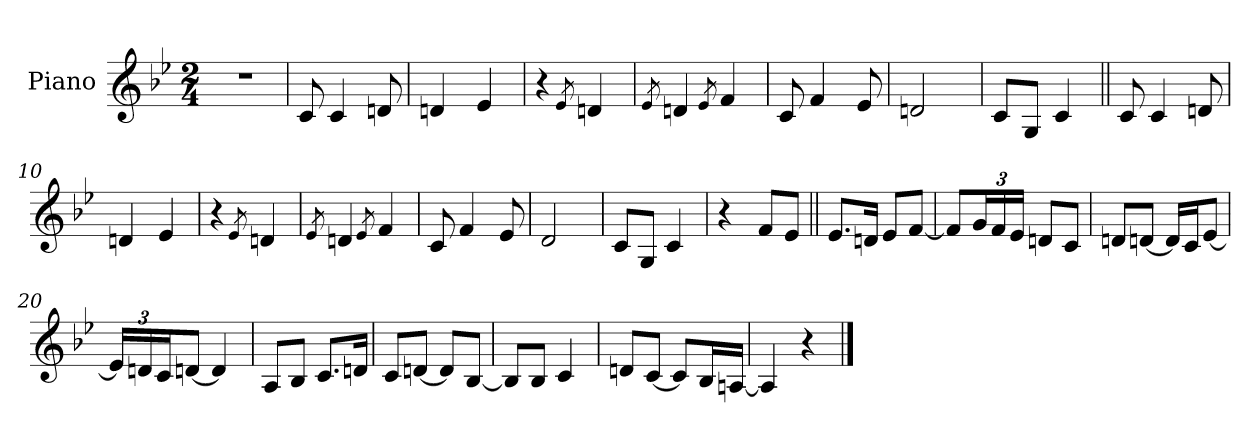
**kern
*part1
*staff1
*I"Piano
*I'Pno.
*clefG2
*k[b-e-]
*M2/4
*MM70
=1
2r
=2
8c
4c
8dn
=3
4dn
4e-
=4
4r
8qe-
4dn
=5
8qe-
4dn
8qe-
4f
=6
8c
4f
8e-
=7
2dn
=8
8c!L
8G!J
4c!
=9||
8c
4c
8dn
=10
4dn
4e-
=11
4r
8qe-
4dn
=12
8qe-
4dn
8qe-
4f
=13
8c
4f
8e-
=14
2d
=15
8c!L
8G!J
4c!
=16
4r
8fL
8e-J
=17||
8.e-L
16dnJk
8e-L
[8fJ
=18
8fL]
*Xbrackettup
24gL
24f
24e-JJ
8dnL
8cJ
=19
8dnL
[8dnJ
16dLL]
16cJ
[8e-J
=20
24e-LL]
24dn
24cJ
[8dnJ
4d]
=21
8AL
8B-J
8.cL
16dnJk
=22
8cL
[8dnJ
8dnL]
[8B-J
=23
8B-L]
8B-J
4c
=24
8dnL
[8cJ
8cL]
16B-L
[16AnJJ
=25
4A]
4r
==
*-
